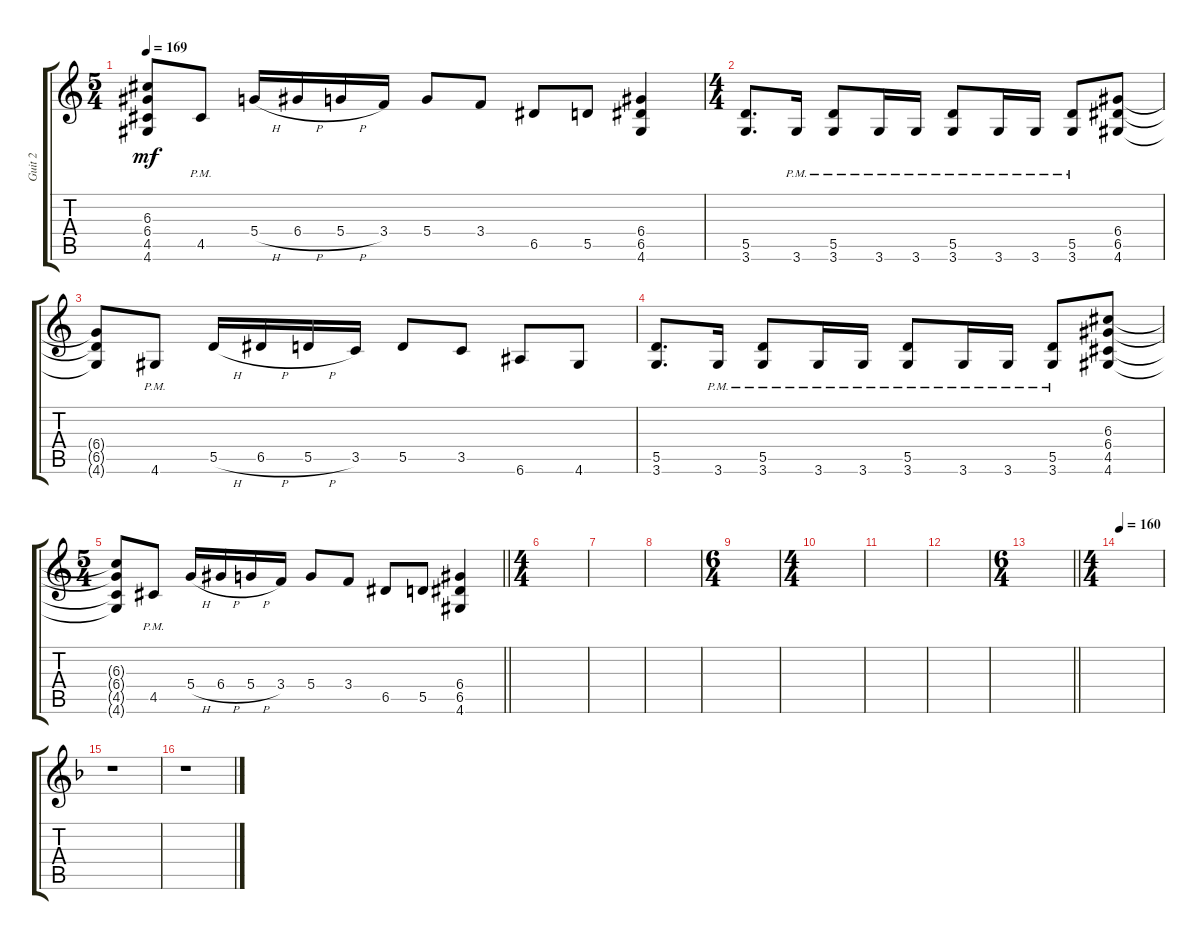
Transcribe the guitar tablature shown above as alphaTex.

\track ("Guit 2" "Guit 2") {instrument distortionguitar}
\staff {score tabs}
\tuning (E4 B3 G3 D3 A2 E2) {hide}
\ts (5 4)
\tempo 169
\clef g2
\ks c
(6.3{t} 6.4{t} 4.5{t} 4.6{t}).8{dy mf} 4.5{pm}.8 5.4{h}.16 6.4{h}.16 5.4{h}.16 3.4.16 5.4.8 3.4.8 6.5.8 5.5.8 (6.4 6.5 4.6).4 |
\ts (4 4)
(5.5 3.6).8{d} 3.6{pm}.16 (5.5{pm} 3.6{pm}).8 3.6{pm}.16 3.6{pm}.16 (5.5{pm} 3.6{pm}).8 3.6{pm}.16 3.6{pm}.16 (5.5{pm} 3.6{pm}).8 (6.4 6.5 4.6).8 |
(6.4{t} 6.5{t} 4.6{t}).8 4.6{pm}.8 5.5{h}.16 6.5{h}.16 5.5{h}.16 3.5.16 5.5.8 3.5.8 6.6.8 4.6.8 |
(5.5 3.6).8{d} 3.6{pm}.16 (5.5{pm} 3.6{pm}).8 3.6{pm}.16 3.6{pm}.16 (5.5{pm} 3.6{pm}).8 3.6{pm}.16 3.6{pm}.16 (5.5{pm} 3.6{pm}).8 (6.3 6.4 4.5 4.6).8 |
\ts (5 4)
\barLineRight lightlight
(6.3{t} 6.4{t} 4.5{t} 4.6{t}).8 4.5{pm}.8 5.4{h}.16 6.4{h}.16 5.4{h}.16 3.4.16 5.4.8 3.4.8 6.5.8 5.5.8 (6.4 6.5 4.6).4 |
\ts (4 4)
|
|
|
\ts (6 4)
|
\ts (4 4)
|
|
|
\ts (6 4)
\barLineRight lightlight
|
\ts (4 4)
\tempo 160
|
\ks f
r.1 |
r.1
